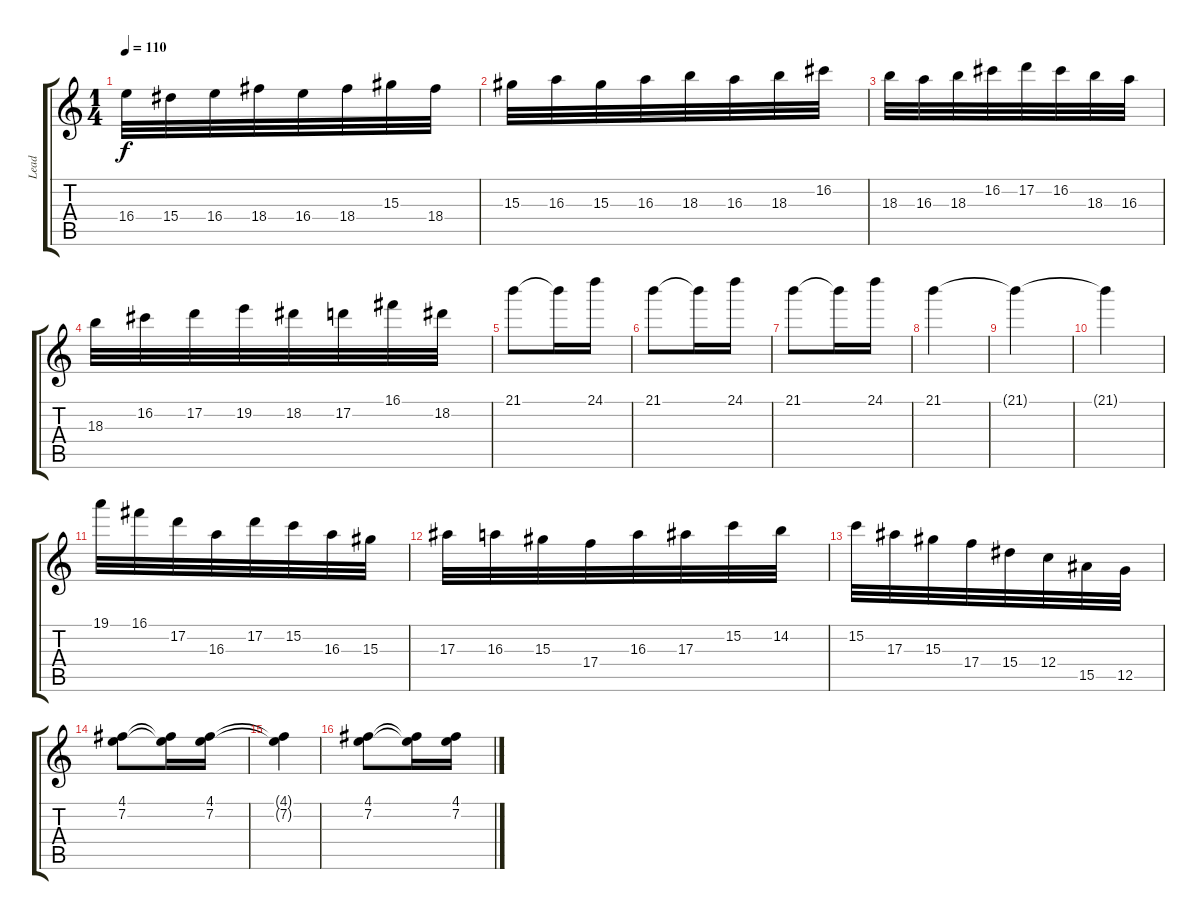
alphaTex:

\track ("Lead" "Lead") {instrument distortionguitar}
\staff {score tabs}
\tuning (D4 A3 F3 C3 G2 C2) {hide}
\ts (1 4)
\tempo 110
\clef g2
\ks c
16.4.32{dy f} 15.4.32 16.4.32 18.4.32 16.4.32 18.4.32 15.3.32 18.4.32 |
15.3.32 16.3.32 15.3.32 16.3.32 18.3.32 16.3.32 18.3.32 16.2.32 |
18.3.32 16.3.32 18.3.32 16.2.32 17.2.32 16.2.32 18.3.32 16.3.32 |
18.3.32 16.2.32 17.2.32 19.2.32 18.2.32 17.2.32 16.1.32 18.2.32 |
21.1.8 21.1{t}.16 24.1.16 |
21.1.8 21.1{t}.16 24.1.16 |
21.1.8 21.1{t}.16 24.1.16 |
21.1.4 |
21.1{t}.4 |
21.1{t}.4 |
19.1.32 16.1.32 17.2.32 16.3.32 17.2.32 15.2.32 16.3.32 15.3.32 |
17.3.32 16.3.32 15.3.32 17.4.32 16.3.32 17.3.32 15.2.32 14.2.32 |
15.2.32 17.3.32 15.3.32 17.4.32 15.4.32 12.4.32 15.5.32 12.5.32 |
(4.1 7.2).8 (4.1{t} 7.2{t}).16 (4.1 7.2).16 |
(4.1{t} 7.2{t}).4 |
(4.1 7.2).8 (4.1{t} 7.2{t}).16 (4.1 7.2).16
